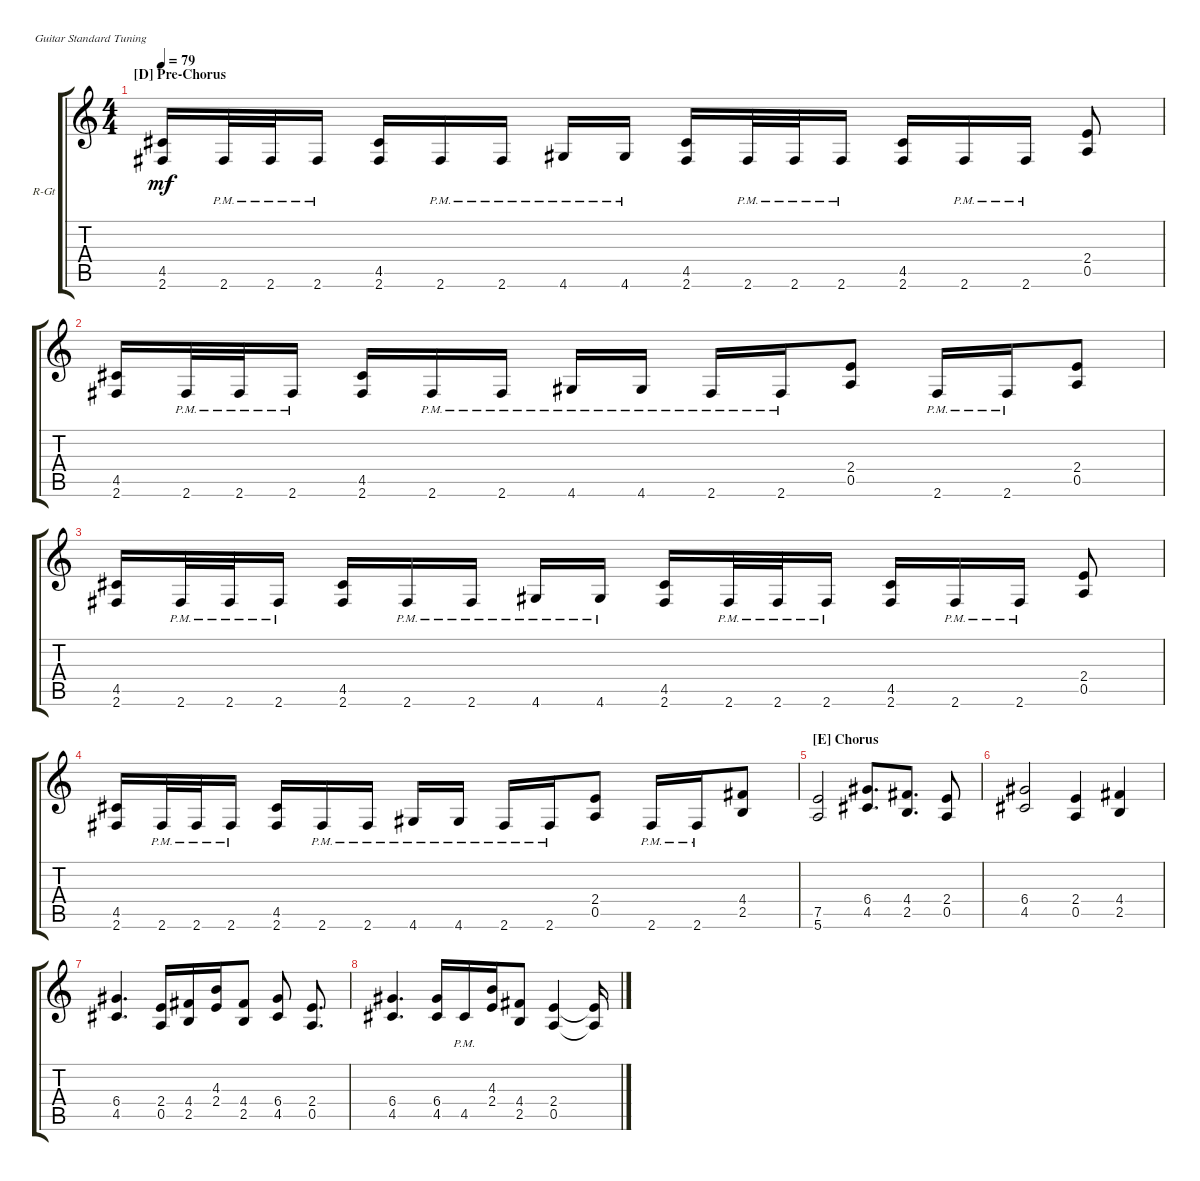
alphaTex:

\defaultSystemsLayout 4
\bracketExtendMode groupsimilarinstruments
\firstSystemTrackNameOrientation horizontal
\otherSystemsTrackNameOrientation horizontal
\track ("Rhythm Guitar" "R-Gt") {instrument distortionguitar}
\staff {score tabs}
\tuning (E4 B3 G3 D3 A2 E2)
\ts (4 4)
\section ("D" "Pre-Chorus")
\tempo 79
\clef g2
\ks c
(4.5 2.6).16{dy mf beam merge} 2.6{pm}.32 2.6{pm}.32 2.6{pm}.16{beam split} (4.5 2.6).16{beam merge} 2.6{pm}.16 2.6{pm}.16{beam split} 4.6{pm}.16{beam merge} 4.6{pm}.16{beam split} (4.5 2.6).16{beam merge} 2.6{pm}.32 2.6{pm}.32 2.6{pm}.16{beam split} (4.5 2.6).16{beam merge} 2.6{pm}.16 2.6{pm}.16{beam split} (0.5 2.4).8{beam split} |
(4.5 2.6).16{beam merge} 2.6{pm}.32 2.6{pm}.32 2.6{pm}.16{beam split} (4.5 2.6).16{beam merge} 2.6{pm}.16 2.6{pm}.16{beam split} 4.6{pm}.16{beam merge} 4.6{pm}.16{beam split} 2.6{pm}.16{beam merge} 2.6{pm}.16{beam merge} (0.5 2.4).8{beam split} 2.6{pm}.16 2.6{pm}.16{beam merge} (0.5 2.4).8{beam split} |
(4.5 2.6).16{beam merge} 2.6{pm}.32 2.6{pm}.32 2.6{pm}.16{beam split} (4.5 2.6).16{beam merge} 2.6{pm}.16 2.6{pm}.16{beam split} 4.6{pm}.16{beam merge} 4.6{pm}.16{beam split} (4.5 2.6).16{beam merge} 2.6{pm}.32 2.6{pm}.32 2.6{pm}.16{beam split} (4.5 2.6).16{beam merge} 2.6{pm}.16 2.6{pm}.16{beam split} (0.5 2.4).8{beam split} |
(4.5 2.6).16{beam merge} 2.6{pm}.32 2.6{pm}.32 2.6{pm}.16{beam split} (4.5 2.6).16{beam merge} 2.6{pm}.16 2.6{pm}.16{beam split} 4.6{pm}.16{beam merge} 4.6{pm}.16{beam split} 2.6{pm}.16{beam merge} 2.6{pm}.16{beam merge} (0.5 2.4).8{beam split} 2.6{pm}.16 2.6{pm}.16{beam merge} (2.5 4.4).8{beam split} |
\section ("E" "Chorus")
(5.6 7.5).2 (4.5 6.4).8{d} (2.5 4.4).8{d} (0.5 2.4).8 |
(4.5 6.4).2 (0.5 2.4).4 (2.5 4.4).4 |
(4.5 6.4).4{d} (0.5 2.4).16{beam merge} (4.4 2.5).16{beam merge} (2.4 4.3).16{beam merge} (2.5 4.4).8{beam split} (4.5 6.4).8 (0.5 2.4).8{d} |
(4.5 6.4).4{d} (4.5 6.4).16 4.5{pm}.16{beam merge} (2.4 4.3).16 (2.5 4.4).8 (0.5 2.4).4 (0.5{t} 2.4{t}).16
